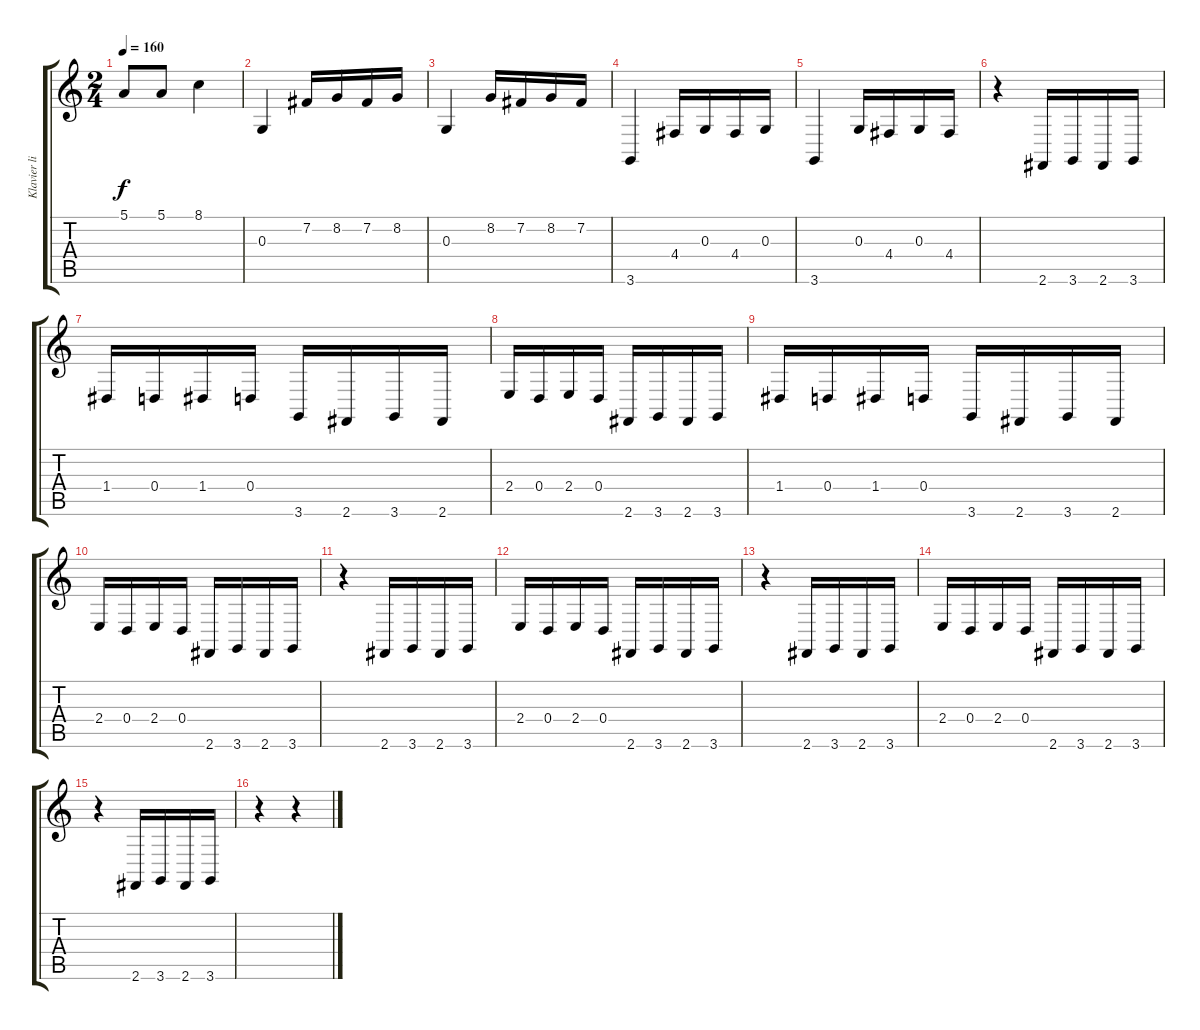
\track ("Klavier linke Hand" "Klavier li") {instrument acousticgrandpiano}
\staff {score tabs}
\tuning (E4 B3 G3 D3 A2 E2) {hide}
\ts (2 4)
\tempo 160
\clef g2
\ks c
5.1.8{dy f} 5.1.8 8.1.4 |
0.3.4 7.2.16 8.2.16 7.2.16 8.2.16 |
0.3.4 8.2.16 7.2.16 8.2.16 7.2.16 |
3.6.4 4.4.16 0.3.16 4.4.16 0.3.16 |
3.6.4 0.3.16 4.4.16 0.3.16 4.4.16 |
r.4 2.6.16 3.6.16 2.6.16 3.6.16 |
1.4.16 0.4.16 1.4.16 0.4.16 3.6.16 2.6.16 3.6.16 2.6.16 |
2.4.16 0.4.16 2.4.16 0.4.16 2.6.16 3.6.16 2.6.16 3.6.16 |
1.4.16 0.4.16 1.4.16 0.4.16 3.6.16 2.6.16 3.6.16 2.6.16 |
2.4.16 0.4.16 2.4.16 0.4.16 2.6.16 3.6.16 2.6.16 3.6.16 |
r.4 2.6.16 3.6.16 2.6.16 3.6.16 |
2.4.16 0.4.16 2.4.16 0.4.16 2.6.16 3.6.16 2.6.16 3.6.16 |
r.4 2.6.16 3.6.16 2.6.16 3.6.16 |
2.4.16 0.4.16 2.4.16 0.4.16 2.6.16 3.6.16 2.6.16 3.6.16 |
r.4 2.6.16 3.6.16 2.6.16 3.6.16 |
r.4 r.4
